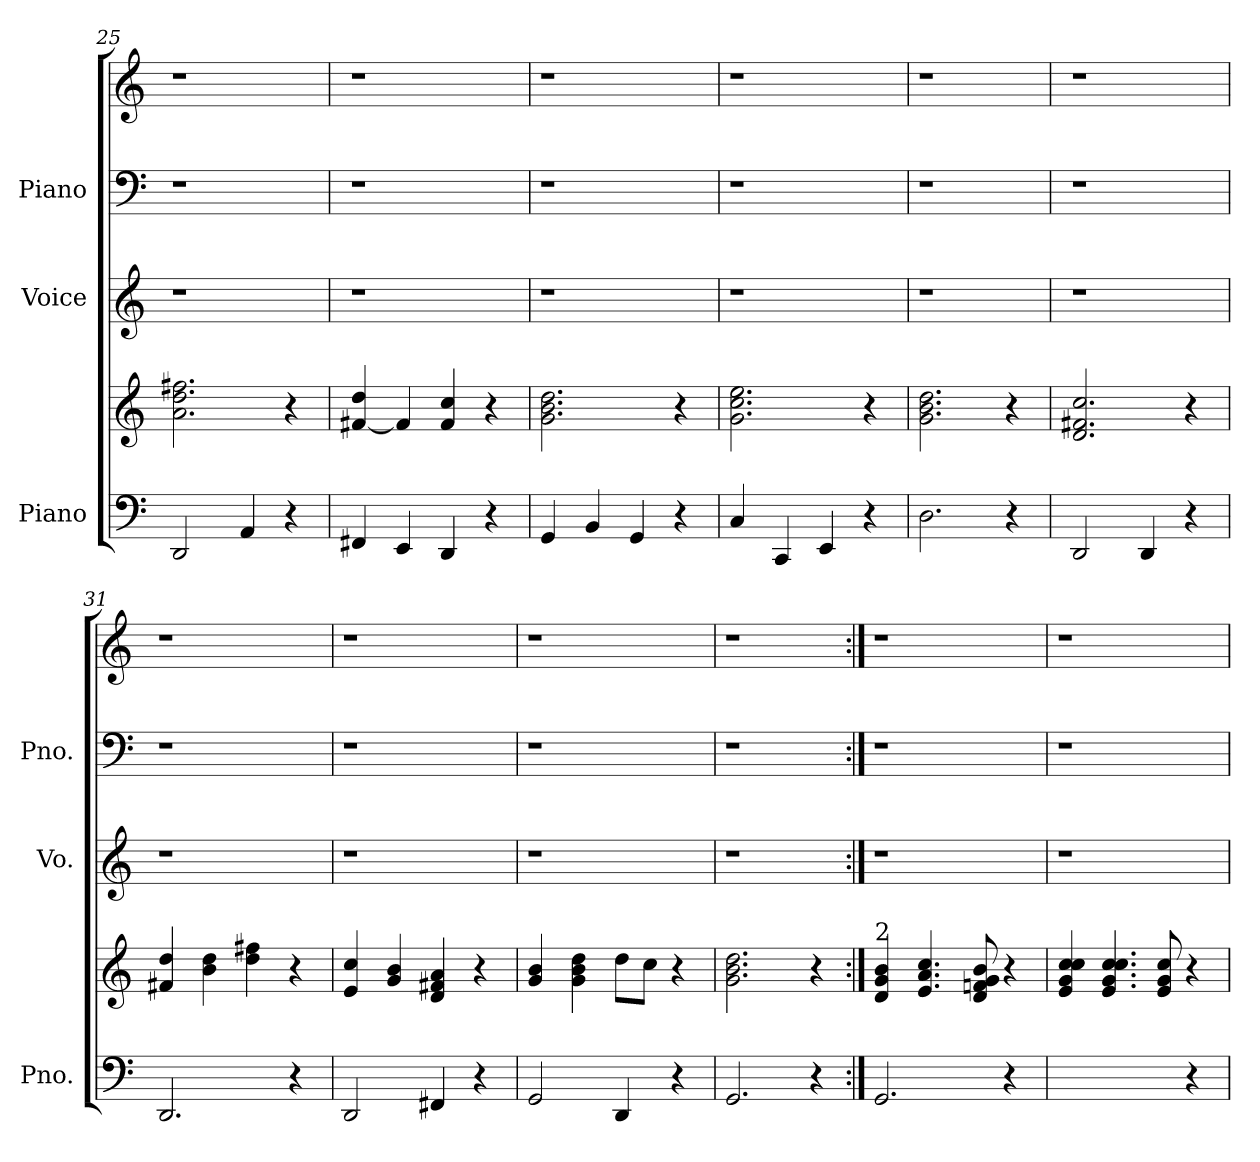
**kern	**kern	**kern	**kern	**kern
*part3	*part3	*part2	*part1	*part1
*staff5	*staff4	*staff3	*staff2	*staff1
*I"Piano	*	*I"Voice	*I"Piano	*
*I'Pno.	*	*I'Vo.	*I'Pno.	*
*clefF4	*clefG2	*clefG2	*clefF4	*clefG2
*k[]	*k[]	*k[]	*k[]	*k[]
=25	=25	=25	=25	=25
2DD/	2.a\ 2.dd\ 2.ff#\	1r	1r	1r
4AA/	.	.	.	.
4r	4r	.	.	.
!!LO:LB:g=z
=26	=26	=26	=26	=26
4FF#/	[4f#/ 4dd/	1r	1r	1r
4EE/	4f#/]	.	.	.
4DD/	4f#/ 4cc/	.	.	.
4r	4r	.	.	.
=27	=27	=27	=27	=27
4GG/	2.g\ 2.b\ 2.dd\	1r	1r	1r
4BB/	.	.	.	.
4GG/	.	.	.	.
4r	4r	.	.	.
=28	=28	=28	=28	=28
4C/	2.g\ 2.cc\ 2.ee\	1r	1r	1r
4CC/	.	.	.	.
4EE/	.	.	.	.
4r	4r	.	.	.
!!LO:LB:g=z
=29	=29	=29	=29	=29
2.D\	2.g\ 2.b\ 2.dd\	1r	1r	1r
4r	4r	.	.	.
=30	=30	=30	=30	=30
2DD/	2.d/ 2.f#/ 2.cc/	1r	1r	1r
4DD/	.	.	.	.
4r	4r	.	.	.
=31	=31	=31	=31	=31
2.DD/	4f#/ 4dd/	1r	1r	1r
.	4b\ 4dd\	.	.	.
.	4dd\ 4ff#\	.	.	.
4r	4r	.	.	.
!!LO:LB:g=z
=32	=32	=32	=32	=32
2DD/	4e/ 4cc/	1r	1r	1r
.	4g/ 4b/	.	.	.
4FF#/	4d/ 4f#/ 4a/	.	.	.
4r	4r	.	.	.
=33	=33	=33	=33	=33
2GG/	4g/ 4b/	1r	1r	1r
.	4g\ 4b\ 4dd\	.	.	.
4DD/	8dd\L	.	.	.
.	8cc\J	.	.	.
4r	4r	.	.	.
=34	=34	=34	=34	=34
2.GG/	2.g\ 2.b\ 2.dd\	1r	1r	1r
4r	4r	.	.	.
!!LO:PB:g=z
=35:|!	=35:|!	=35:|!	=35:|!	=35:|!
!	!LO:TX:a:t=2	!	!	!
2.GG/	4d/ 4g/ 4b/	1r	1r	1r
.	4.e/ 4.a/ 4.cc/	.	.	.
.	8d/ 8fn/ 8g/ 8b/	.	.	.
4r	4r	.	.	.
=36	=36	=36	=36	=36
2.C/yy	4e/ 4g/ 4cc/ 4cc/	1r	1r	1r
.	4.e/ 4.g/ 4.cc/ 4.cc/	.	.	.
.	8e/ 8g/ 8cc/	.	.	.
4r	4r	.	.	.
=	=	=	=	=
*-	*-	*-	*-	*-
